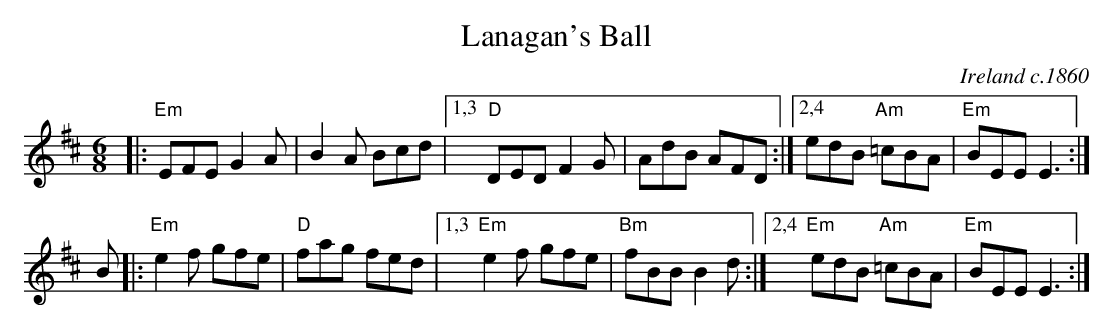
X:1
T: Lanagan's Ball
O: Ireland c.1860
M: 6/8
L: 1/8
K: EDor
|: "Em"EFE G2A | B2A Bcd |[1,3 "D"DED   F2G | AdB AFD \
                        :|[2,4 edB "Am"=cBA | "Em"BEE E3 :|
B \
|: "Em"e2f gfe | "D"fag fed |[1,3 "Em"e2f gfe | "Bm"fBB B2d \
                           :|[2,4 "Em"edB "Am"=cBA | "Em"BEE E3 :|
